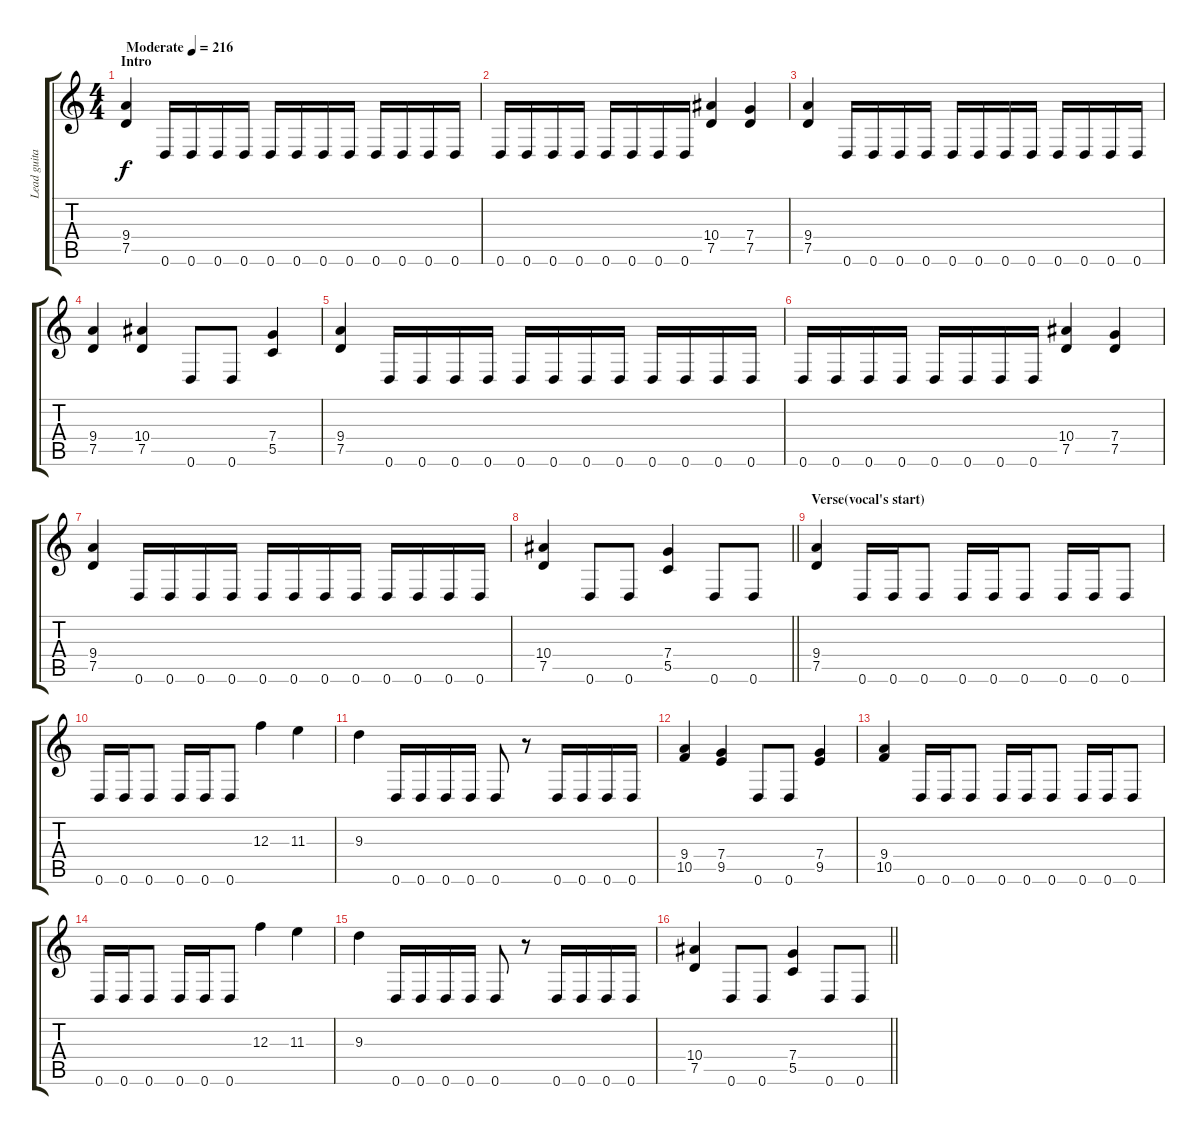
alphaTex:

\track ("Lead guitar" "Lead guita") {instrument distortionguitar}
\staff {score tabs}
\tuning (D4 A3 F3 C3 G2 D2) {hide}
\ts (4 4)
\section ("" "Intro")
\tempo (216 "Moderate")
\clef g2
\ks c
(9.4 7.5).4{dy f instrument distortionguitar} 0.6.16 0.6.16 0.6.16 0.6.16 0.6.16 0.6.16 0.6.16 0.6.16 0.6.16 0.6.16 0.6.16 0.6.16 |
0.6.16 0.6.16 0.6.16 0.6.16 0.6.16 0.6.16 0.6.16 0.6.16 (10.4 7.5).4 (7.4 7.5).4 |
(9.4 7.5).4 0.6.16 0.6.16 0.6.16 0.6.16 0.6.16 0.6.16 0.6.16 0.6.16 0.6.16 0.6.16 0.6.16 0.6.16 |
(9.4 7.5).4 (10.4 7.5).4 0.6.8 0.6.8 (7.4 5.5).4 |
(9.4 7.5).4 0.6.16 0.6.16 0.6.16 0.6.16 0.6.16 0.6.16 0.6.16 0.6.16 0.6.16 0.6.16 0.6.16 0.6.16 |
0.6.16 0.6.16 0.6.16 0.6.16 0.6.16 0.6.16 0.6.16 0.6.16 (10.4 7.5).4 (7.4 7.5).4 |
(9.4 7.5).4 0.6.16 0.6.16 0.6.16 0.6.16 0.6.16 0.6.16 0.6.16 0.6.16 0.6.16 0.6.16 0.6.16 0.6.16 |
\barLineRight lightlight
(10.4 7.5).4 0.6.8 0.6.8 (7.4 5.5).4 0.6.8 0.6.8 |
\section ("" "Verse(vocal's start)")
(9.4 7.5).4 0.6.16 0.6.16 0.6.8 0.6.16 0.6.16 0.6.8 0.6.16 0.6.16 0.6.8 |
0.6.16 0.6.16 0.6.8 0.6.16 0.6.16 0.6.8 12.3.4 11.3.4 |
9.3.4 0.6.16 0.6.16 0.6.16 0.6.16 0.6.8 r.8 0.6.16 0.6.16 0.6.16 0.6.16 |
(9.4 10.5).4 (7.4 9.5).4 0.6.8 0.6.8 (7.4 9.5).4 |
(9.4 10.5).4 0.6.16 0.6.16 0.6.8 0.6.16 0.6.16 0.6.8 0.6.16 0.6.16 0.6.8 |
0.6.16 0.6.16 0.6.8 0.6.16 0.6.16 0.6.8 12.3.4 11.3.4 |
9.3.4 0.6.16 0.6.16 0.6.16 0.6.16 0.6.8 r.8 0.6.16 0.6.16 0.6.16 0.6.16 |
\barLineRight lightlight
(10.4 7.5).4 0.6.8 0.6.8 (7.4 5.5).4 0.6.8 0.6.8
